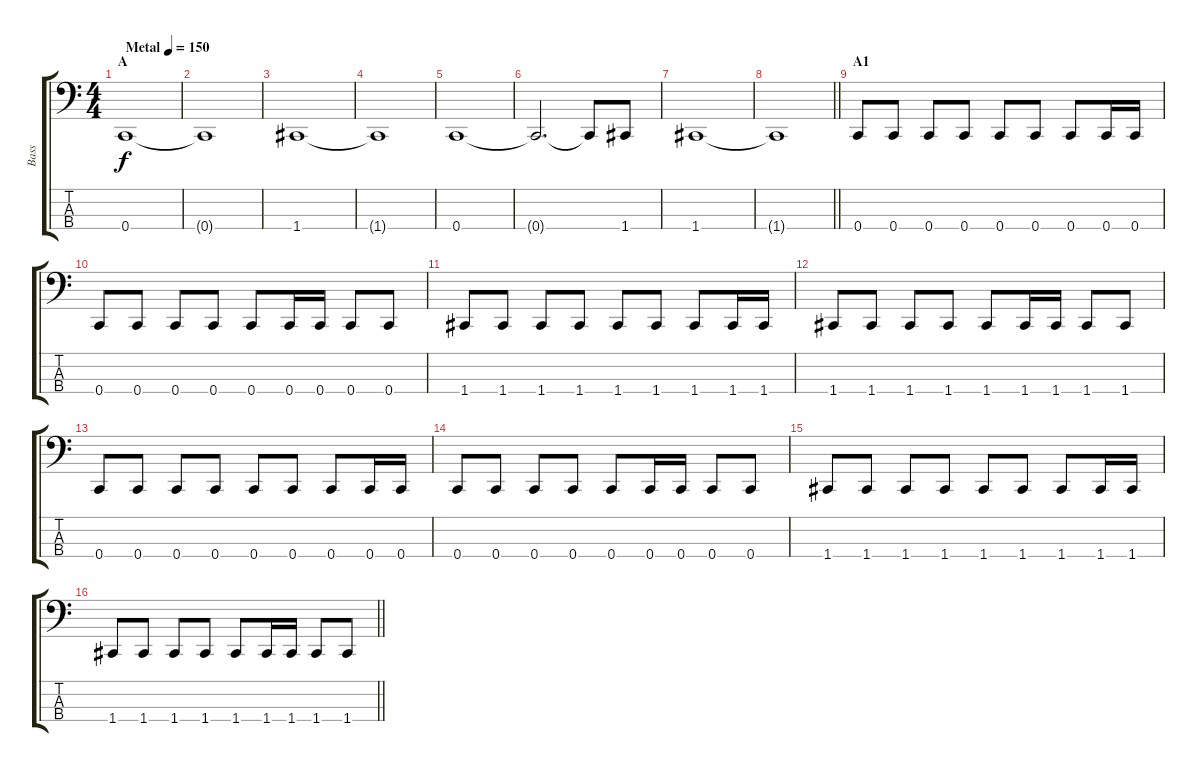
\track ("Bass" "Bass") {instrument electricbassfinger}
\staff {score tabs}
\tuning (F2 C2 G1 C1) {hide}
\ts (4 4)
\section ("" "A")
\tempo (150 "Metal")
\clef f4
\ks c
0.4.1{dy f instrument electricbassfinger} |
0.4{t}.1 |
1.4.1 |
1.4{t}.1 |
0.4.1 |
0.4{t}.2{d} 0.4{t}.8 1.4.8 |
1.4.1 |
\barLineRight lightlight
1.4{t}.1 |
\section ("" "A1")
0.4.8 0.4.8 0.4.8 0.4.8 0.4.8 0.4.8 0.4.8 0.4.16 0.4.16 |
0.4.8 0.4.8 0.4.8 0.4.8 0.4.8 0.4.16 0.4.16 0.4.8 0.4.8 |
1.4.8 1.4.8 1.4.8 1.4.8 1.4.8 1.4.8 1.4.8 1.4.16 1.4.16 |
1.4.8 1.4.8 1.4.8 1.4.8 1.4.8 1.4.16 1.4.16 1.4.8 1.4.8 |
0.4.8 0.4.8 0.4.8 0.4.8 0.4.8 0.4.8 0.4.8 0.4.16 0.4.16 |
0.4.8 0.4.8 0.4.8 0.4.8 0.4.8 0.4.16 0.4.16 0.4.8 0.4.8 |
1.4.8 1.4.8 1.4.8 1.4.8 1.4.8 1.4.8 1.4.8 1.4.16 1.4.16 |
\barLineRight lightlight
1.4.8 1.4.8 1.4.8 1.4.8 1.4.8 1.4.16 1.4.16 1.4.8 1.4.8
